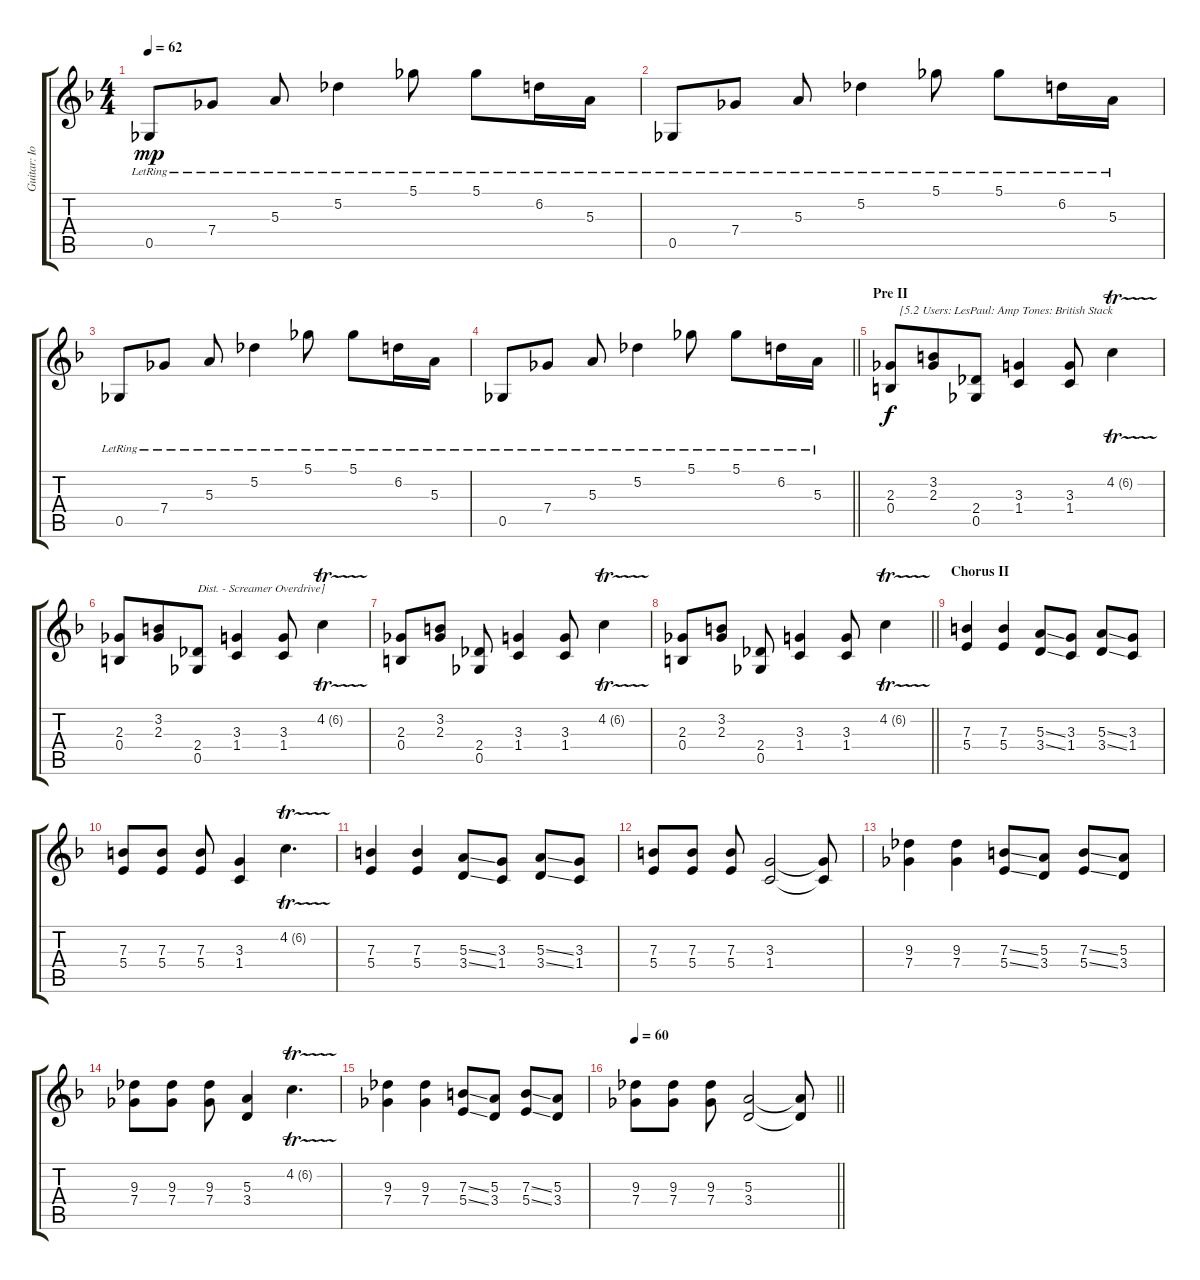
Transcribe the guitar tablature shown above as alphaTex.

\track ("Guitar: IommI" "Guitar: Io") {instrument distortionguitar}
\staff {score tabs}
\tuning (Db4 Ab3 E3 B2 Gb2 Db2) {hide}
\ts (4 4)
\tempo 62
\clef g2
\ks f
0.5{lr}.8{dy mp} 7.4{lr}.8 5.3{lr}.8 5.2{lr}.4 5.1{lr}.8 5.1{lr}.8 6.2{lr}.16 5.3{lr}.16 |
0.5{lr}.8 7.4{lr}.8 5.3{lr}.8 5.2{lr}.4 5.1{lr}.8 5.1{lr}.8 6.2{lr}.16 5.3{lr}.16 |
0.5{lr}.8 7.4{lr}.8 5.3{lr}.8 5.2{lr}.4 5.1{lr}.8 5.1{lr}.8 6.2{lr}.16 5.3{lr}.16 |
\barLineRight lightlight
0.5{lr}.8 7.4{lr}.8 5.3{lr}.8 5.2{lr}.4 5.1{lr}.8 5.1{lr}.8 6.2{lr}.16 5.3{lr}.16 |
\section ("" "Pre II")
(2.3 0.4).8{txt "   [5.2 Users: LesPaul: Amp Tones: British Stack" dy f volume 13 instrument distortionguitar} (3.2 2.3).8{beam merge} (2.4 0.5).8 (3.3 1.4).4 (3.3 1.4).8 4.2{tr (6 64)}.4 |
(2.3 0.4).8 (3.2 2.3).8{beam merge} (2.4 0.5).8{txt "Dist. - Screamer Overdrive]"} (3.3 1.4).4 (3.3 1.4).8 4.2{tr (6 64)}.4 |
(2.3 0.4).8 (3.2 2.3).8 (2.4 0.5).8 (3.3 1.4).4 (3.3 1.4).8 4.2{tr (6 64)}.4 |
\barLineRight lightlight
(2.3 0.4).8 (3.2 2.3).8 (2.4 0.5).8 (3.3 1.4).4 (3.3 1.4).8 4.2{tr (6 64)}.4 |
\section ("" "Chorus II")
(7.3 5.4).4 (7.3 5.4).4 (5.3{ss} 3.4{ss}).8 (3.3 1.4).8 (5.3{ss} 3.4{ss}).8 (3.3 1.4).8 |
(7.3 5.4).8 (7.3 5.4).8 (7.3 5.4).8 (3.3 1.4).4 4.2{tr (6 64)}.4{d} |
(7.3 5.4).4 (7.3 5.4).4 (5.3{ss} 3.4{ss}).8 (3.3 1.4).8 (5.3{ss} 3.4{ss}).8 (3.3 1.4).8 |
(7.3 5.4).8 (7.3 5.4).8 (7.3 5.4).8 (3.3 1.4).2 (3.3{t} 1.4{t}).8 |
(9.3 7.4).4 (9.3 7.4).4 (7.3{ss} 5.4{ss}).8 (5.3 3.4).8 (7.3{ss} 5.4{ss}).8 (5.3 3.4).8 |
(9.3 7.4).8 (9.3 7.4).8 (9.3 7.4).8 (5.3 3.4).4 4.2{tr (6 64)}.4{d} |
(9.3 7.4).4 (9.3 7.4).4 (7.3{ss} 5.4{ss}).8 (5.3 3.4).8 (7.3{ss} 5.4{ss}).8 (5.3 3.4).8 |
\tempo 60
\barLineRight lightlight
(9.3 7.4).8 (9.3 7.4).8 (9.3 7.4).8 (5.3 3.4).2 (5.3{t} 3.4{t}).8
